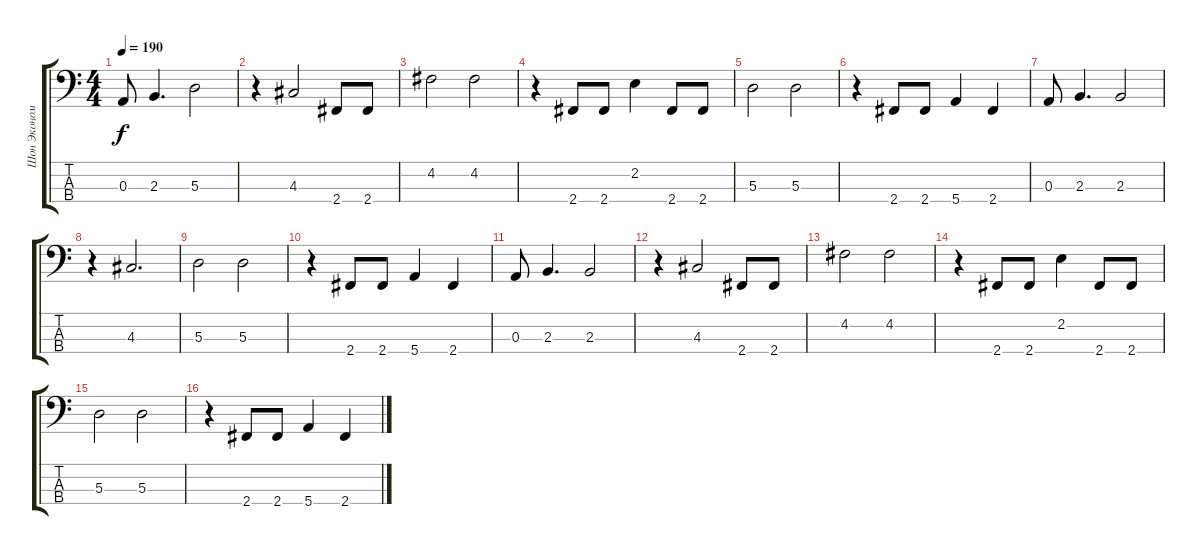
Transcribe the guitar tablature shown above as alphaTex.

\track ("Шон Экономаки" "Шон Эконом") {instrument electricbasspick}
\staff {score tabs}
\tuning (G2 D2 A1 E1) {hide}
\ts (4 4)
\tempo 190
\clef f4
\ks c
0.3.8{dy f} 2.3.4{d} 5.3.2 |
r.4 4.3.2 2.4.8 2.4.8 |
4.2.2 4.2.2 |
r.4 2.4.8 2.4.8 2.2.4 2.4.8 2.4.8 |
5.3.2 5.3.2 |
r.4 2.4.8 2.4.8 5.4.4 2.4.4 |
0.3.8 2.3.4{d} 2.3.2 |
r.4 4.3.2{d} |
5.3.2 5.3.2 |
r.4 2.4.8 2.4.8 5.4.4 2.4.4 |
0.3.8 2.3.4{d} 2.3.2 |
r.4 4.3.2 2.4.8 2.4.8 |
4.2.2 4.2.2 |
r.4 2.4.8 2.4.8 2.2.4 2.4.8 2.4.8 |
5.3.2 5.3.2 |
r.4 2.4.8 2.4.8 5.4.4 2.4.4
